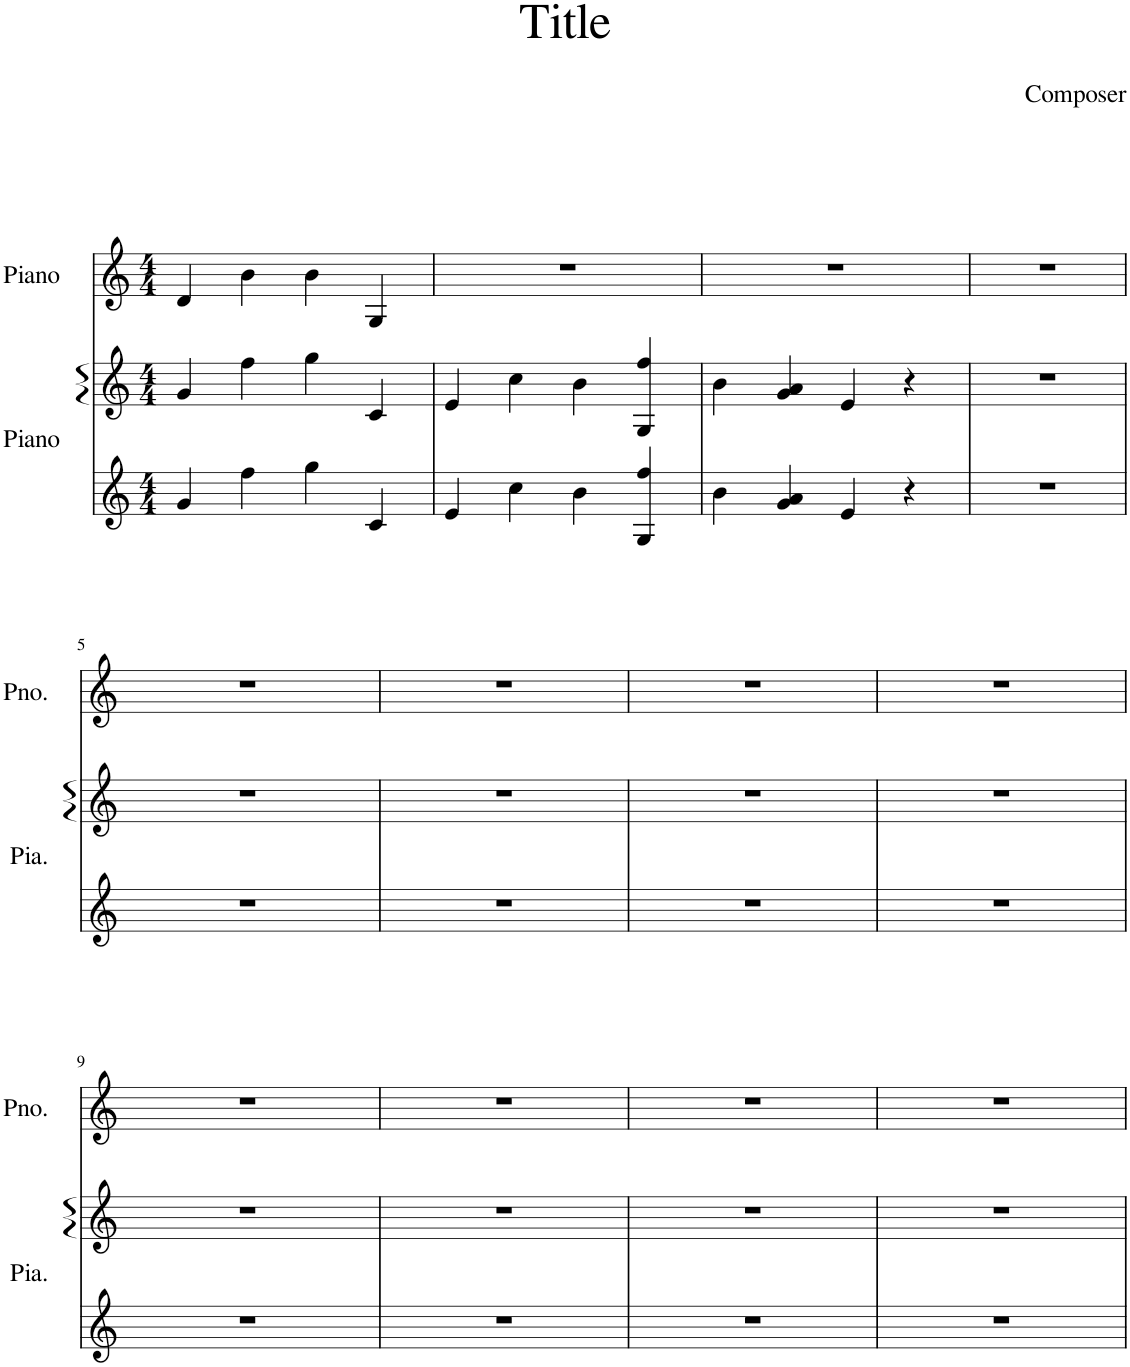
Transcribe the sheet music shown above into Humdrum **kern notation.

**kern	**kern	**kern
*part2	*part2	*part1
*staff3	*staff2	*staff1
*I"Piano	*	*I"Piano
*I'Pia.	*	*I'Pno.
*clefG2	*clefG2	*clefG2
*k[]	*k[]	*k[]
*M4/4	*M4/4	*M4/4
=1	=1	=1
4g/	4g/	4d/
4ff\	4ff\	4b\
4gg\	4gg\	4b\
4c/	4c/	4G/
=2	=2	=2
4e/	4e/	1r
4cc\	4cc\	.
4b\	4b\	.
4G/ 4ff/	4G/ 4ff/	.
=3	=3	=3
4b\	4b\	1r
4g/ 4a/	4g/ 4a/	.
4e/	4e/	.
4r	4r	.
=4	=4	=4
1r	1r	1r
!!LO:LB:g=z
=5	=5	=5
1r	1r	1r
=6	=6	=6
1r	1r	1r
=7	=7	=7
1r	1r	1r
=8	=8	=8
1r	1r	1r
!!LO:LB:g=z
=9	=9	=9
1r	1r	1r
=10	=10	=10
1r	1r	1r
=11	=11	=11
1r	1r	1r
=12	=12	=12
1r	1r	1r
=	=	=
*-	*-	*-
